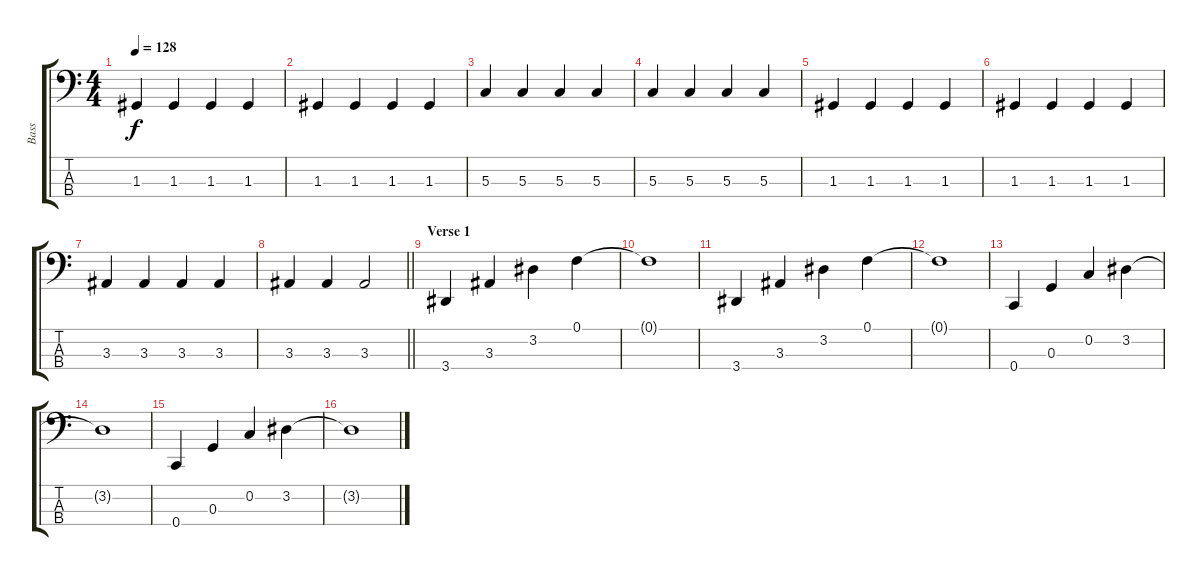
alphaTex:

\track ("Bass" "Bass") {instrument electricbassfinger}
\staff {score tabs}
\tuning (F2 C2 G1 C1) {hide}
\ts (4 4)
\tempo 128
\clef f4
\ks c
1.3.4{dy f} 1.3.4 1.3.4 1.3.4 |
1.3.4 1.3.4 1.3.4 1.3.4 |
5.3.4 5.3.4 5.3.4 5.3.4 |
5.3.4 5.3.4 5.3.4 5.3.4 |
1.3.4 1.3.4 1.3.4 1.3.4 |
1.3.4 1.3.4 1.3.4 1.3.4 |
3.3.4 3.3.4 3.3.4 3.3.4 |
\barLineRight lightlight
3.3.4 3.3.4 3.3.2 |
\section ("" "Verse 1")
3.4.4 3.3.4 3.2.4 0.1.4 |
0.1{t}.1 |
3.4.4 3.3.4 3.2.4 0.1.4 |
0.1{t}.1 |
0.4.4 0.3.4 0.2.4 3.2.4 |
3.2{t}.1 |
0.4.4 0.3.4 0.2.4 3.2.4 |
3.2{t}.1
